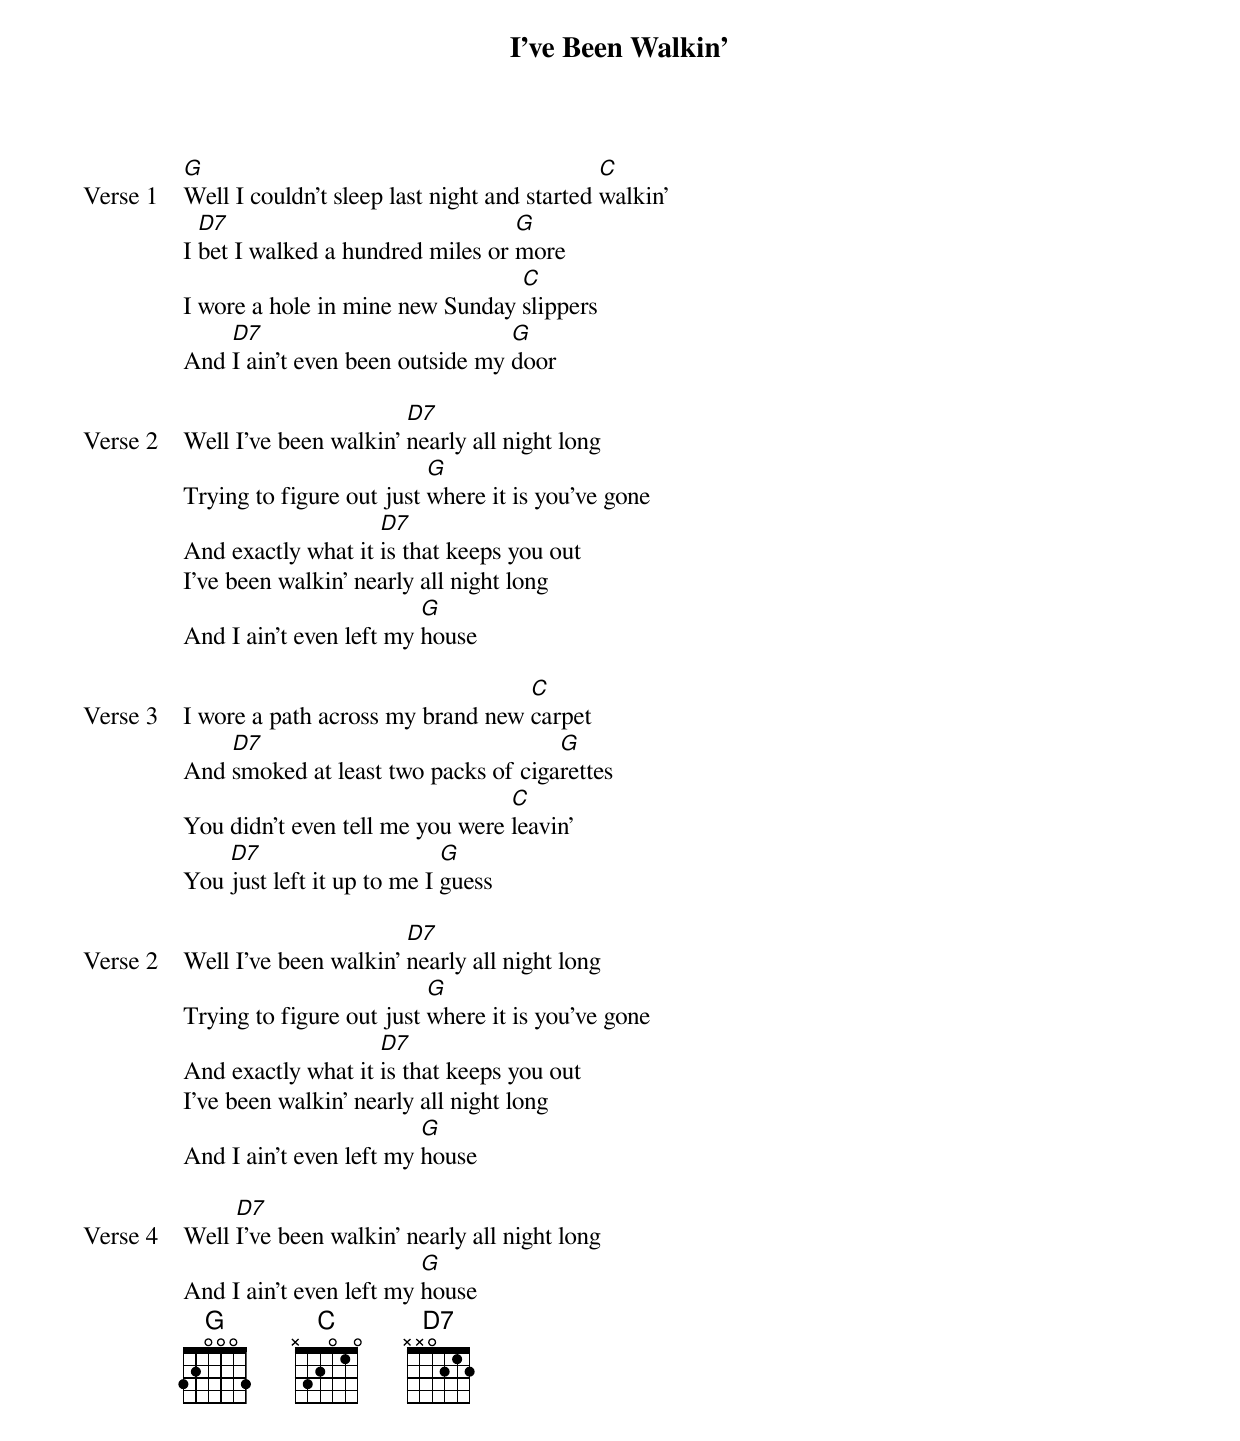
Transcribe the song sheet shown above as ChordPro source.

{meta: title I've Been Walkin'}
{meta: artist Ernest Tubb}
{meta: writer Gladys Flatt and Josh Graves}

{start_of_verse: Verse 1}
[G]Well I couldn't sleep last night and started [C]walkin'
I [D7]bet I walked a hundred miles or [G]more
I wore a hole in mine new Sunday [C]slippers
And [D7]I ain't even been outside my [G]door
{end_of_verse}

{start_of_verse: Verse 2}
Well I've been walkin' [D7]nearly all night long
Trying to figure out just [G]where it is you've gone
And exactly what it [D7]is that keeps you out
I've been walkin' nearly all night long
And I ain't even left my [G]house
{end_of_verse}

{start_of_verse: Verse 3}
I wore a path across my brand new [C]carpet
And [D7]smoked at least two packs of ciga[G]rettes
You didn't even tell me you were [C]leavin'
You [D7]just left it up to me I [G]guess
{end_of_verse}

{start_of_verse: Verse 2}
Well I've been walkin' [D7]nearly all night long
Trying to figure out just [G]where it is you've gone
And exactly what it [D7]is that keeps you out
I've been walkin' nearly all night long
And I ain't even left my [G]house
{end_of_verse}

{start_of_verse: Verse 4}
Well [D7]I've been walkin' nearly all night long
And I ain't even left my [G]house
{end_of_verse}
